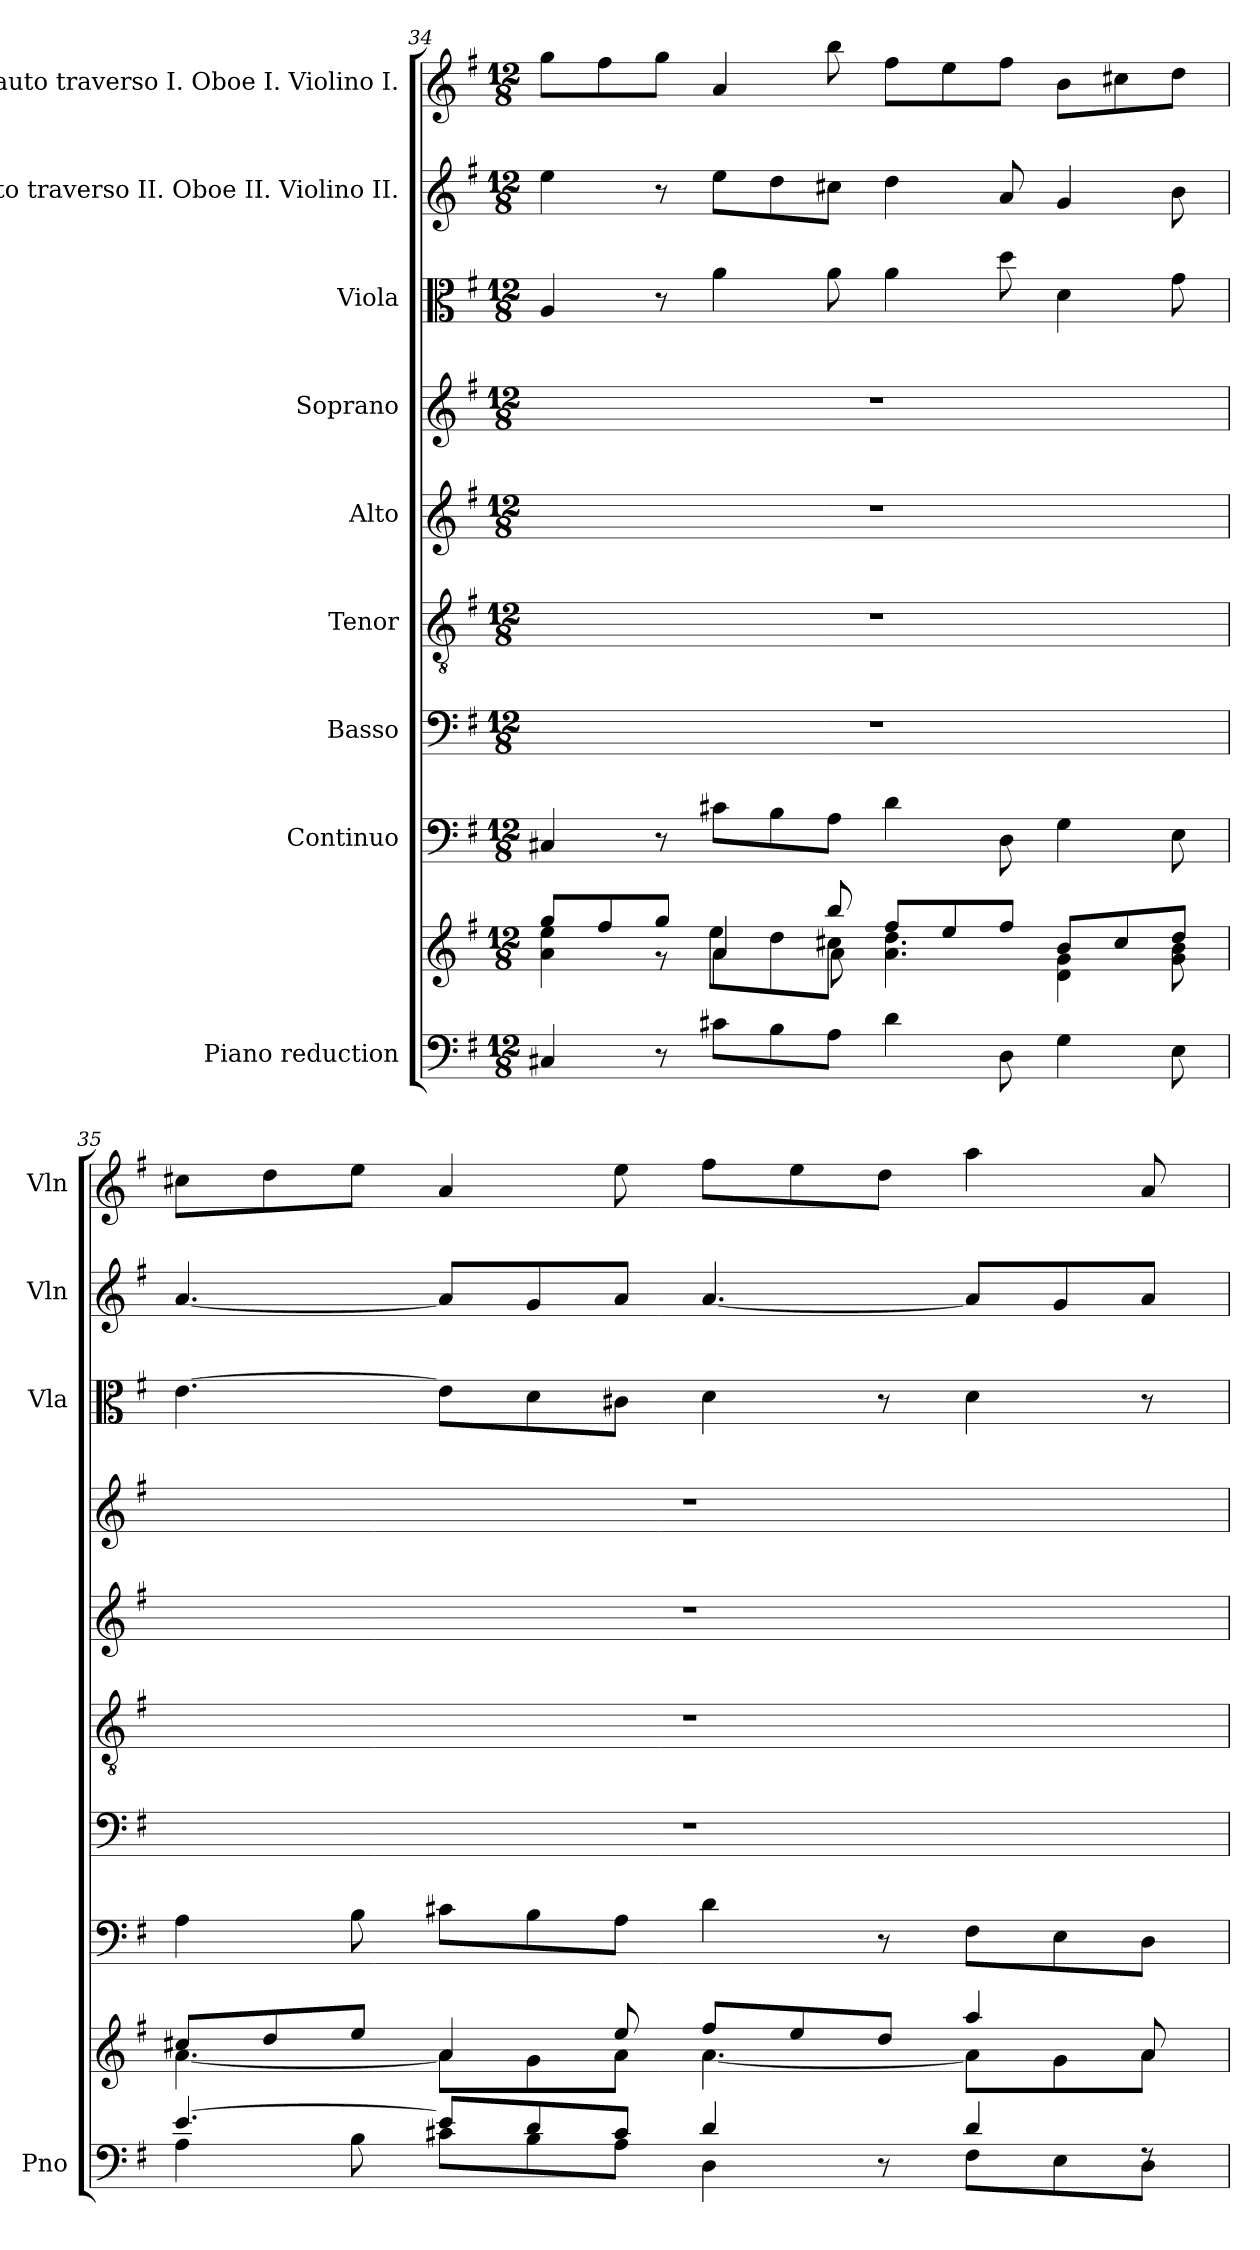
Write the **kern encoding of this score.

**kern	**kern	**kern	**kern	**kern	**kern	**kern	**kern	**kern	**kern
*part9	*part9	*part8	*part7	*part6	*part5	*part4	*part3	*part2	*part1
*staff10	*staff9	*staff8	*staff7	*staff6	*staff5	*staff4	*staff3	*staff2	*staff1
*I"Piano reduction	*	*I"Continuo	*I"Basso	*I"Tenor	*I"Alto	*I"Soprano	*I"Viola	*I"Flauto traverso II. Oboe II. Violino II.	*I"Flauto traverso I. Oboe I. Violino I.
*I'Pno	*	*	*	*	*	*	*I'Vla	*I'Vln	*I'Vln
!!LO:PB:g=z
*clefF4	*clefG2	*clefF4	*clefF4	*clefGv2	*clefG2	*clefG2	*clefC3	*clefG2	*clefG2
*k[f#]	*k[f#]	*k[f#]	*k[f#]	*k[f#]	*k[f#]	*k[f#]	*k[f#]	*k[f#]	*k[f#]
*M12/8	*M12/8	*M12/8	*M12/8	*M12/8	*M12/8	*M12/8	*M12/8	*M12/8	*M12/8
=34	=34	=34	=34	=34	=34	=34	=34	=34	=34
*	*^	*	*	*	*	*	*	*	*
*	*	*^	*	*	*	*	*	*	*	*
4C#X/	8gg/L	4a\ 4ee\	4.ryy	4C#X/	1.r	1.r	1.r	1.r	4A/	4ee\	8gg\L
.	8ff#/	.	.	.	.	.	.	.	.	.	8ff#\
8r	8gg/J	8r	.	8r	.	.	.	.	8r	8r	8gg\J
8c#X\L	4a/	8ee\L	4a\	8c#X\L	.	.	.	.	4a\	8ee\L	4a/
8B\	.	8dd\	.	8B\	.	.	.	.	.	8dd\	.
8A\J	8bb/	8cc#X\J	8a\	8A\J	.	.	.	.	8a\	8cc#X\J	8bb\
4d\	8ff#/L	4.a\ 4.dd\	4ryy	4d\	.	.	.	.	4a\	4dd\	8ff#\L
.	8ee/	.	.	.	.	.	.	.	.	.	8ee\
8D\	8ff#/J	.	2ryy	8D\	.	.	.	.	8dd\	8a/	8ff#\J
4G\	8b/L	4d\ 4g\	.	4G\	.	.	.	.	4d\	4g/	8b\L
.	8cc#/	.	.	.	.	.	.	.	.	.	8cc#X\
8E\	8dd/J	8g\ 8b\	.	8E\	.	.	.	.	8g\	8b\	8dd\J
*	*	*v	*v	*	*	*	*	*	*	*	*
=35	=35	=35	=35	=35	=35	=35	=35	=35	=35	=35
*^	*	*	*	*	*	*	*	*	*	*
[4.e/	4A\	8cc#X/L	[4.a\	4A\	1.r	1.r	1.r	1.r	[4.e\	[4.a/	8cc#X\L
.	.	8dd/	.	.	.	.	.	.	.	.	8dd\
.	8B\	8ee/J	.	8B\	.	.	.	.	.	.	8ee\J
8e/L]	8c#X\L	4a/	8a\L]	8c#X\L	.	.	.	.	8e\L]	8a/L]	4a/
8d/	8B\	.	8g\	8B\	.	.	.	.	8d\	8g/	.
8c#/J	8A\J	8ee/	8a\J	8A\J	.	.	.	.	8c#X\J	8a/J	8ee\
4d/	4D\	8ff#/L	[4.a\	4d\	.	.	.	.	4d\	[4.a/	8ff#\L
.	.	8ee/	.	.	.	.	.	.	.	.	8ee\
8r	8ryy	8dd/J	.	8r	.	.	.	.	8r	.	8dd\J
4d/	8F#\L	4aa/	8a\L]	8F#\L	.	.	.	.	4d\	8a/L]	4aa\
.	8E\	.	8g\	8E\	.	.	.	.	.	8g/	.
8rF	8D\J	8a/	8a\J	8D\J	.	.	.	.	8r	8a/J	8a/
*v	*v	*	*	*	*	*	*	*	*	*	*
*	*v	*v	*	*	*	*	*	*	*	*
=	=	=	=	=	=	=	=	=	=
*-	*-	*-	*-	*-	*-	*-	*-	*-	*-
